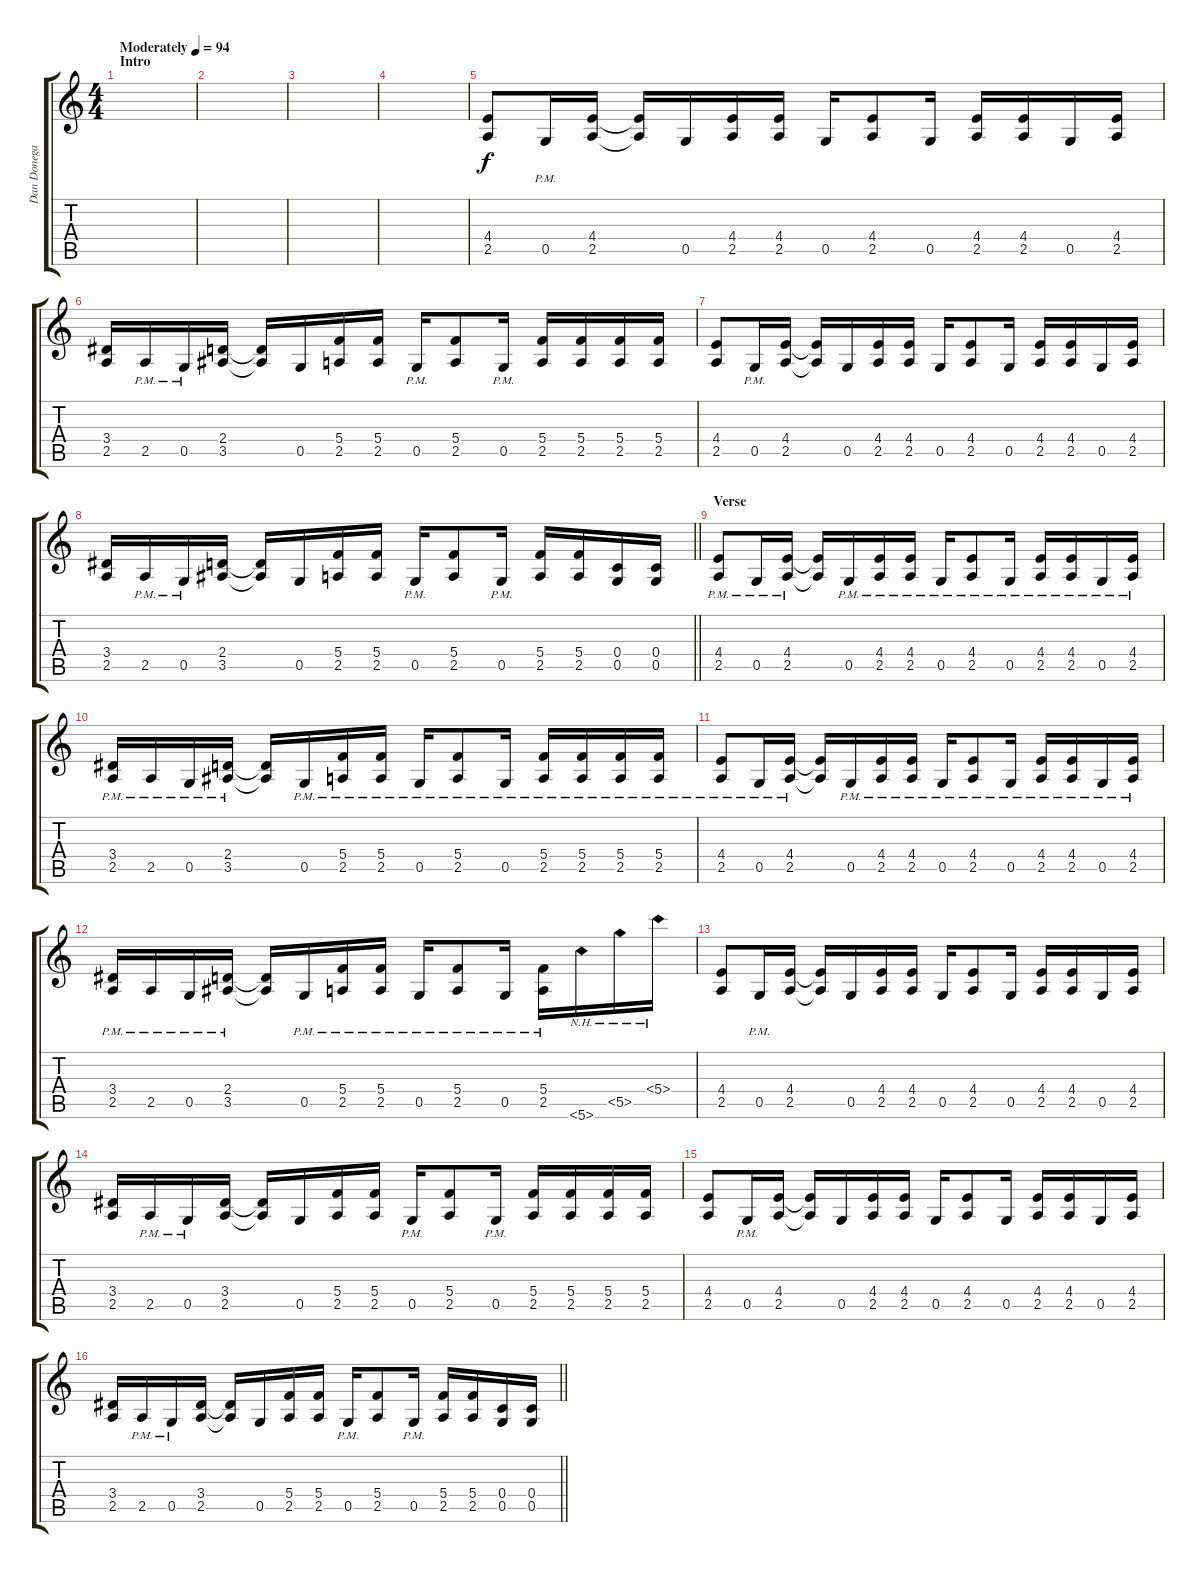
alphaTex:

\track ("Dan Donegan 3" "Dan Donega") {instrument distortionguitar}
\staff {score tabs}
\tuning (D4 A3 F3 C3 G2 C2) {hide}
\ts (4 4)
\section ("" "Intro")
\tempo (94 "Moderately")
\clef g2
\ks c
|
|
|
|
(4.4 2.5).8 0.5{pm}.16 (4.4 2.5).16 (4.4{t} 2.5{t}).16 0.5.16 (4.4 2.5).16 (4.4 2.5).16 0.5.16 (4.4 2.5).8 0.5.16 (4.4 2.5).16 (4.4 2.5).16 0.5.16 (4.4 2.5).16 |
(3.4 2.5).16 2.5{pm}.16 0.5{pm}.16 (2.4 3.5).16 (2.4{t} 3.5{t}).16 0.5.16 (5.4 2.5).16 (5.4 2.5).16 0.5{pm}.16 (5.4 2.5).8 0.5{pm}.16 (5.4 2.5).16 (5.4 2.5).16 (5.4 2.5).16 (5.4 2.5).16 |
(4.4 2.5).8 0.5{pm}.16 (4.4 2.5).16 (4.4{t} 2.5{t}).16 0.5.16 (4.4 2.5).16 (4.4 2.5).16 0.5.16 (4.4 2.5).8 0.5.16 (4.4 2.5).16 (4.4 2.5).16 0.5.16 (4.4 2.5).16 |
\barLineRight lightlight
(3.4 2.5).16 2.5{pm}.16 0.5{pm}.16 (2.4 3.5).16 (2.4{t} 3.5{t}).16 0.5.16 (5.4 2.5).16 (5.4 2.5).16 0.5{pm}.16 (5.4 2.5).8 0.5{pm}.16 (5.4 2.5).16 (5.4 2.5).16 (0.4 0.5).16 (0.4 0.5).16 |
\section ("" "Verse")
(4.4{pm} 2.5{pm}).8 0.5{pm}.16 (4.4{pm} 2.5{pm}).16 (4.4{t} 2.5{t}).16 0.5{pm}.16 (4.4{pm} 2.5{pm}).16 (4.4{pm} 2.5{pm}).16 0.5{pm}.16 (4.4{pm} 2.5{pm}).8 0.5{pm}.16 (4.4{pm} 2.5{pm}).16 (4.4{pm} 2.5{pm}).16 0.5{pm}.16 (4.4{pm} 2.5{pm}).16 |
(3.4{pm} 2.5{pm}).16 2.5{pm}.16 0.5{pm}.16 (2.4{pm} 3.5{pm}).16 (2.4{t} 3.5{t}).16 0.5{pm}.16 (5.4{pm} 2.5{pm}).16 (5.4{pm} 2.5{pm}).16 0.5{pm}.16 (5.4{pm} 2.5{pm}).8 0.5{pm}.16 (5.4{pm} 2.5{pm}).16 (5.4{pm} 2.5{pm}).16 (5.4{pm} 2.5{pm}).16 (5.4{pm} 2.5{pm}).16 |
(4.4{pm} 2.5{pm}).8 0.5{pm}.16 (4.4{pm} 2.5{pm}).16 (4.4{t} 2.5{t}).16 0.5{pm}.16 (4.4{pm} 2.5{pm}).16 (4.4{pm} 2.5{pm}).16 0.5{pm}.16 (4.4{pm} 2.5{pm}).8 0.5{pm}.16 (4.4{pm} 2.5{pm}).16 (4.4{pm} 2.5{pm}).16 0.5{pm}.16 (4.4{pm} 2.5{pm}).16 |
(3.4{pm} 2.5{pm}).16 2.5{pm}.16 0.5{pm}.16 (2.4{pm} 3.5{pm}).16 (2.4{t} 3.5{t}).16 0.5{pm}.16 (5.4{pm} 2.5{pm}).16 (5.4{pm} 2.5{pm}).16 0.5{pm}.16 (5.4{pm} 2.5{pm}).8 0.5{pm}.16 (5.4{pm} 2.5{pm}).16 5.6{nh}.16 5.5{nh}.16 5.4{nh}.16 |
(4.4 2.5).8 0.5{pm}.16 (4.4 2.5).16 (4.4{t} 2.5{t}).16 0.5.16 (4.4 2.5).16 (4.4 2.5).16 0.5.16 (4.4 2.5).8 0.5.16 (4.4 2.5).16 (4.4 2.5).16 0.5.16 (4.4 2.5).16 |
(3.4 2.5).16 2.5{pm}.16 0.5{pm}.16 (3.4 2.5).16 (3.4{t} 2.5{t}).16 0.5.16 (5.4 2.5).16 (5.4 2.5).16 0.5{pm}.16 (5.4 2.5).8 0.5{pm}.16 (5.4 2.5).16 (5.4 2.5).16 (5.4 2.5).16 (5.4 2.5).16 |
(4.4 2.5).8 0.5{pm}.16 (4.4 2.5).16 (4.4{t} 2.5{t}).16 0.5.16 (4.4 2.5).16 (4.4 2.5).16 0.5.16 (4.4 2.5).8 0.5.16 (4.4 2.5).16 (4.4 2.5).16 0.5.16 (4.4 2.5).16 |
\barLineRight lightlight
(3.4 2.5).16 2.5{pm}.16 0.5{pm}.16 (3.4 2.5).16 (3.4{t} 2.5{t}).16 0.5.16 (5.4 2.5).16 (5.4 2.5).16 0.5{pm}.16 (5.4 2.5).8 0.5{pm}.16 (5.4 2.5).16 (5.4 2.5).16 (0.4 0.5).16 (0.4 0.5).16
